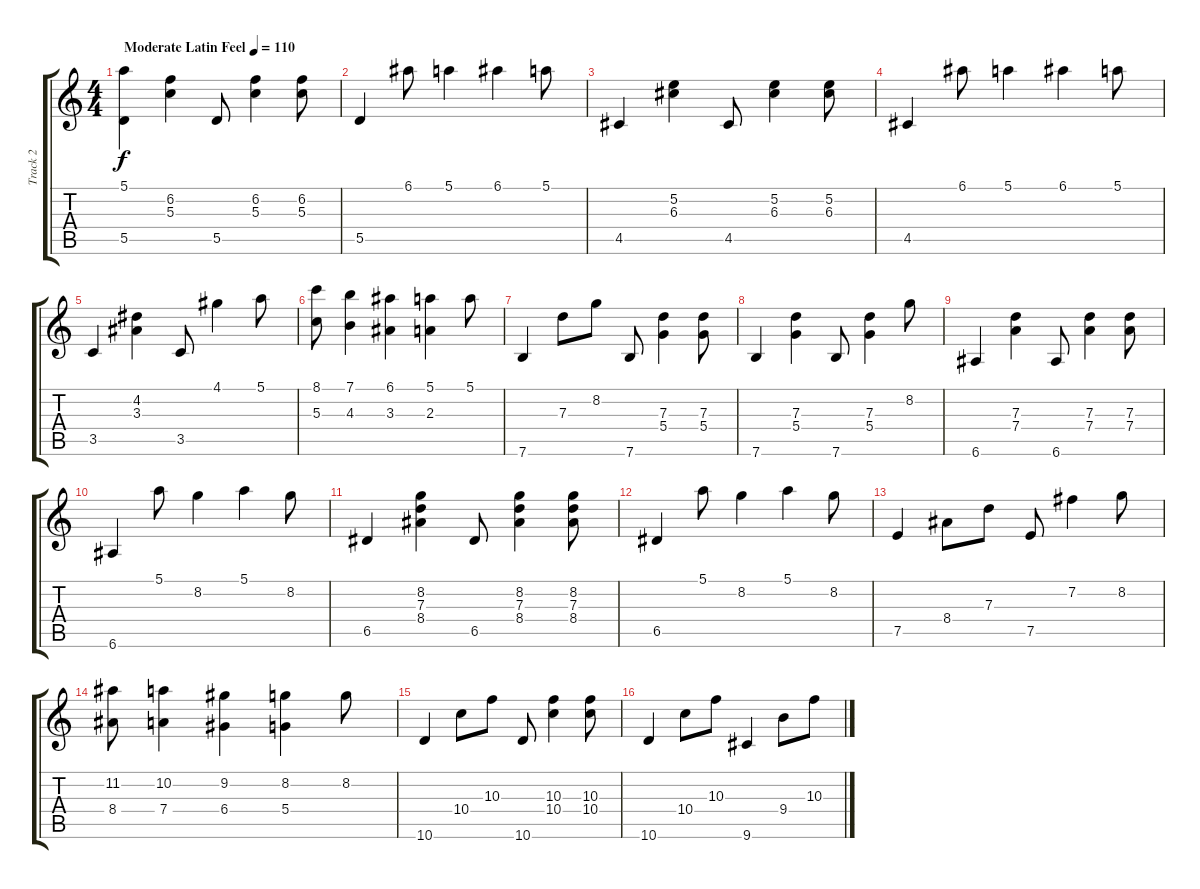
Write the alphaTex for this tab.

\track ("Track 2" "Track 2") {instrument acousticguitarsteel}
\staff {score tabs}
\tuning (E4 B3 G3 D3 A2 E2) {hide}
\ts (4 4)
\tempo (110 "Moderate Latin Feel")
\clef g2
\ks c
(5.1 5.5).4{dy f instrument acousticguitarsteel} (6.2 5.3).4 5.5.8 (6.2 5.3).4 (6.2 5.3).8 |
5.5.4 6.1.8 5.1.4 6.1.4 5.1.8 |
4.5.4 (5.2 6.3).4 4.5.8 (5.2 6.3).4 (5.2 6.3).8 |
4.5.4 6.1.8 5.1.4 6.1.4 5.1.8 |
3.5.4 (4.2 3.3).4 3.5.8 4.1.4 5.1.8 |
(8.1 5.3).8 (7.1 4.3).4 (6.1 3.3).4 (5.1 2.3).4 5.1.8 |
7.6.4 7.3.8 8.2.8 7.6.8 (7.3 5.4).4 (7.3 5.4).8 |
7.6.4 (7.3 5.4).4 7.6.8 (7.3 5.4).4 8.2.8 |
6.6.4 (7.3 7.4).4 6.6.8 (7.3 7.4).4 (7.3 7.4).8 |
6.6.4 5.1.8 8.2.4 5.1.4 8.2.8 |
6.5.4 (8.2 7.3 8.4).4 6.5.8 (8.2 7.3 8.4).4 (8.2 7.3 8.4).8 |
6.5.4 5.1.8 8.2.4 5.1.4 8.2.8 |
7.5.4 8.4.8 7.3.8 7.5.8 7.2.4 8.2.8 |
(11.2 8.4).8 (10.2 7.4).4 (9.2 6.4).4 (8.2 5.4).4 8.2.8 |
10.6.4 10.4.8 10.3.8 10.6.8 (10.3 10.4).4 (10.3 10.4).8 |
10.6.4 10.4.8 10.3.8 9.6.4 9.4.8 10.3.8
